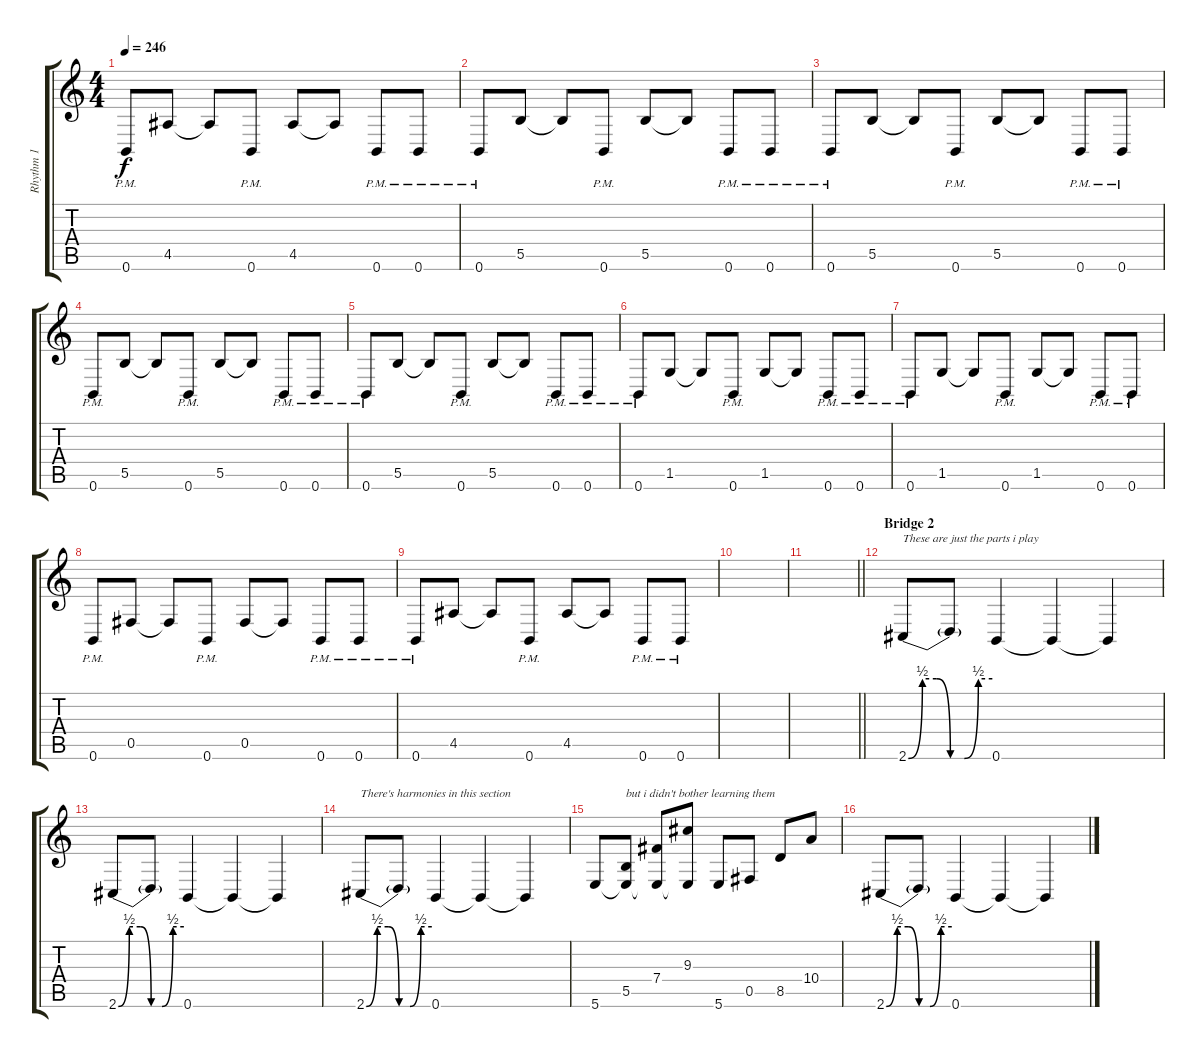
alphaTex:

\track ("Rhythm 1" "Rhythm 1") {instrument distortionguitar}
\staff {score tabs}
\tuning (Db4 Ab3 E3 B2 Gb2 B1) {hide}
\ts (4 4)
\tempo 246
\clef g2
\ks c
0.6{pm}.8{dy f} 4.5.8 4.5{t}.8 0.6{pm}.8 4.5.8 4.5{t}.8 0.6{pm}.8 0.6{pm}.8 |
0.6{pm}.8 5.5.8 5.5{t}.8 0.6{pm}.8 5.5.8 5.5{t}.8 0.6{pm}.8 0.6{pm}.8 |
0.6{pm}.8 5.5.8 5.5{t}.8 0.6{pm}.8 5.5.8 5.5{t}.8 0.6{pm}.8 0.6{pm}.8 |
0.6{pm}.8 5.5.8 5.5{t}.8 0.6{pm}.8 5.5.8 5.5{t}.8 0.6{pm}.8 0.6{pm}.8 |
0.6{pm}.8 5.5.8 5.5{t}.8 0.6{pm}.8 5.5.8 5.5{t}.8 0.6{pm}.8 0.6{pm}.8 |
0.6{pm}.8 1.5.8 1.5{t}.8 0.6{pm}.8 1.5.8 1.5{t}.8 0.6{pm}.8 0.6{pm}.8 |
0.6{pm}.8 1.5.8 1.5{t}.8 0.6{pm}.8 1.5.8 1.5{t}.8 0.6{pm}.8 0.6{pm}.8 |
0.6{pm}.8 0.5.8 0.5{t}.8 0.6{pm}.8 0.5.8 0.5{t}.8 0.6{pm}.8 0.6{pm}.8 |
0.6{pm}.8 4.5.8 4.5{t}.8 0.6{pm}.8 4.5.8 4.5{t}.8 0.6{pm}.8 0.6{pm}.8 |
|
\barLineRight lightlight
|
\section ("" "Bridge 2")
2.6{be (custom 0 0 10 2 20 2 30 0 40 0 50 2 60 2)}.8{txt "These are just the parts i play"} 2.6{t}.8 0.6.4 0.6{t}.4 0.6{t}.4 |
2.6{be (custom 0 0 10 2 20 2 30 0 40 0 50 2 60 2)}.8 2.6{t}.8 0.6.4 0.6{t}.4 0.6{t}.4 |
2.6{be (custom 0 0 10 2 20 2 30 0 40 0 50 2 60 2)}.8{txt "There's harmonies in this section"} 2.6{t}.8 0.6.4 0.6{t}.4 0.6{t}.4 |
5.6.8 (5.5 5.6{t}).8{txt "but i didn't bother learning them"} (7.4 5.6{t}).8 (9.3 5.6{t}).8 5.6.8 0.5.8 8.5.8 10.4.8 |
2.6{be (custom 0 0 10 2 20 2 30 0 40 0 50 2 60 2)}.8 2.6{t}.8 0.6.4 0.6{t}.4 0.6{t}.4
